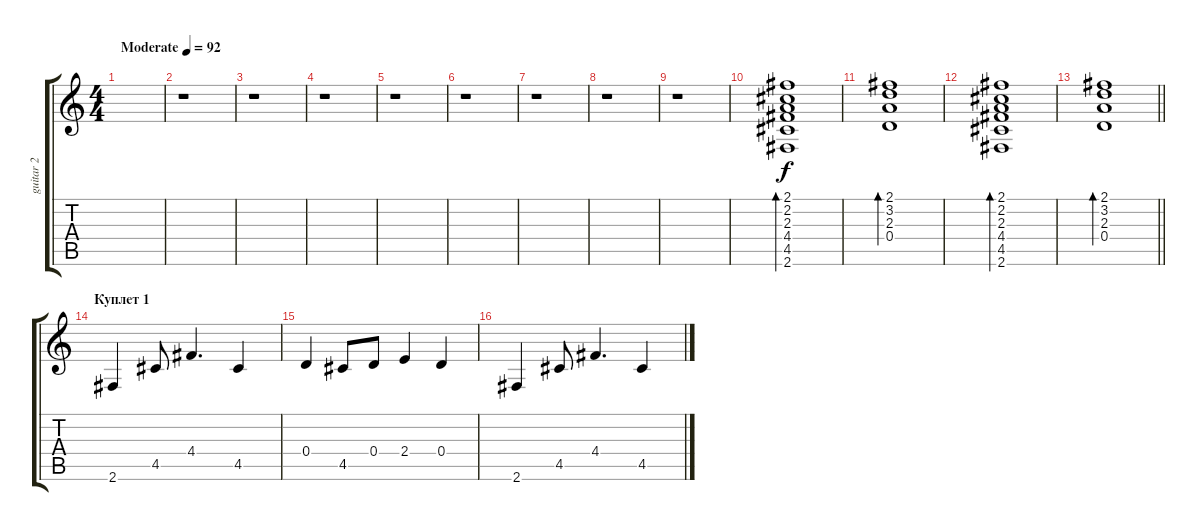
\track ("guitar 2" "guitar 2") {instrument acousticguitarsteel}
\staff {score tabs}
\tuning (E4 B3 G3 D3 A2 E2) {hide}
\ts (4 4)
\tempo (92 "Moderate")
\clef g2
\ks c
|
r.1 |
r.1 |
r.1 |
r.1 |
r.1 |
r.1 |
r.1 |
r.1 |
(2.1 2.2 2.3 4.4 4.5 2.6).1{bd 60} |
(2.1 3.2 2.3 0.4).1{bd 60} |
(2.1 2.2 2.3 4.4 4.5 2.6).1{bd 60} |
\barLineRight lightlight
(2.1 3.2 2.3 0.4).1{bd 60} |
\section ("" "Куплет 1")
2.6.4 4.5.8 4.4.4{d} 4.5.4 |
0.4.4 4.5.8 0.4.8 2.4.4 0.4.4 |
2.6.4 4.5.8 4.4.4{d} 4.5.4
